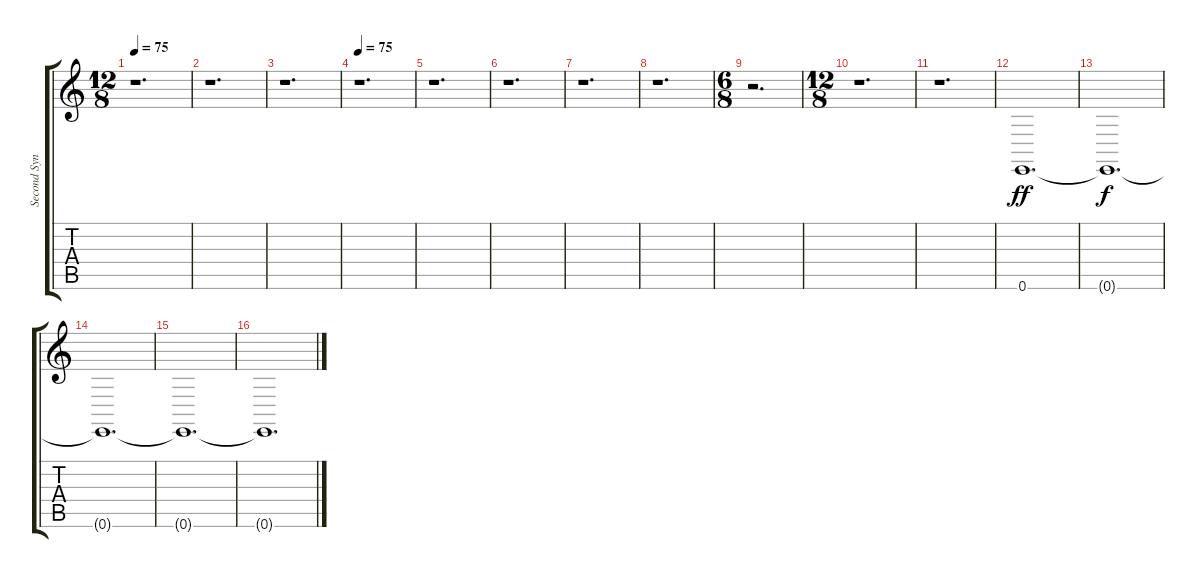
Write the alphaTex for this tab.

\track ("Second Synthesizer" "Second Syn") {instrument synthstrings1}
\staff {score tabs}
\tuning (E4 B3 G3 D3 A2 E2) {hide}
\ts (12 8)
\tempo 75
\clef g2
\ks c
r.1{d dy f} |
r.1{d} |
r.1{d} |
\tempo 75
r.1{d} |
r.1{d} |
r.1{d} |
r.1{d} |
r.1{d} |
\ts (6 8)
r.2{d} |
\ts (12 8)
r.1{d} |
r.1{d} |
0.6.1{d dy ff} |
0.6{t}.1{d dy f} |
0.6{t}.1{d} |
0.6{t}.1{d} |
0.6{t}.1{d}
